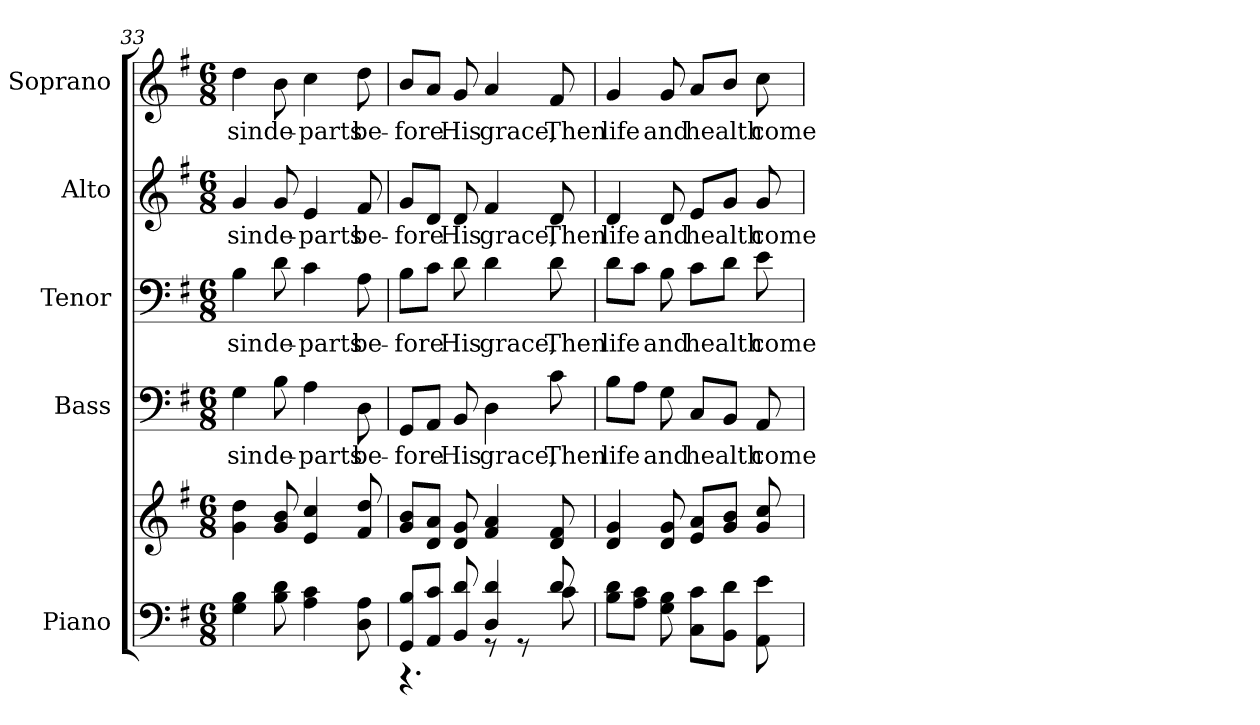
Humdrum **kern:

**kern	**kern	**kern	**text	**kern	**text	**kern	**text	**kern	**text
*part5	*part5	*part4	*part4	*part3	*part3	*part2	*part2	*part1	*part1
*staff6	*staff5	*staff4	*staff4	*staff3	*staff3	*staff2	*staff2	*staff1	*staff1
*I"Piano	*	*I"Bass	*	*I"Tenor	*	*I"Alto	*	*I"Soprano	*
*I'Pno.	*	*I'B.	*	*I'T.	*	*I'A.	*	*I'S.	*
*clefF4	*clefG2	*clefF4	*	*clefF4	*	*clefG2	*	*clefG2	*
*k[f#]	*k[f#]	*k[f#]	*	*k[f#]	*	*k[f#]	*	*k[f#]	*
*G:	*G:	*G:	*	*G:	*	*G:	*	*G:	*
*M6/8	*M6/8	*M6/8	*	*M6/8	*	*M6/8	*	*M6/8	*
=33	=33	=33	=33	=33	=33	=33	=33	=33	=33
!	!	!	!LO:LY:b:color=#000000	!	!	!	!	!	!
!	!	!	!	!	!LO:LY:b:color=#000000	!	!	!	!
!	!	!	!	!	!	!	!LO:LY:b:color=#000000	!	!
!	!	!	!	!	!	!	!	!	!LO:LY:b:color=#000000
4Gi\ 4Bi	4gi\ 4ddi	4Gi\	sin	4Bi\	sin	4gi/	sin	4ddi\	sin
!	!	!	!LO:LY:b:color=#000000	!	!	!	!	!	!
!	!	!	!	!	!LO:LY:b:color=#000000	!	!	!	!
!	!	!	!	!	!	!	!LO:LY:b:color=#000000	!	!
!	!	!	!	!	!	!	!	!	!LO:LY:b:color=#000000
8Bi\ 8di	8gi/ 8bi	8Bi\	de-	8di\	de-	8gi/	de-	8bi\	de-
!	!	!	!LO:LY:b:color=#000000	!	!	!	!	!	!
!	!	!	!	!	!LO:LY:b:color=#000000	!	!	!	!
!	!	!	!	!	!	!	!LO:LY:b:color=#000000	!	!
!	!	!	!	!	!	!	!	!	!LO:LY:b:color=#000000
4Ai\ 4ci	4ei/ 4cci	4Ai\	-parts	4ci\	-parts	4ei/	-parts	4cci\	-parts
!	!	!	!LO:LY:b:color=#000000	!	!	!	!	!	!
!	!	!	!	!	!LO:LY:b:color=#000000	!	!	!	!
!	!	!	!	!	!	!	!LO:LY:b:color=#000000	!	!
!	!	!	!	!	!	!	!	!	!LO:LY:b:color=#000000
8Di\ 8Ai	8f#i/ 8ddi	8Di\	be-	8Ai\	be-	8f#i/	be-	8ddi\	be-
=34	=34	=34	=34	=34	=34	=34	=34	=34	=34
*^	*	*	*	*	*	*	*	*	*
!	!	!	!	!LO:LY:b:color=#000000	!	!	!	!	!	!
!	!	!	!	!	!	!LO:LY:b:color=#000000	!	!	!	!
!	!	!	!	!	!	!	!	!LO:LY:b:color=#000000	!	!
!	!	!	!	!	!	!	!	!	!	!LO:LY:b:color=#000000
8GGi/ 8BiL	4.r	8gi/ 8biL	8GGi/L	-fore	8Bi\L	-fore	8gi/L	-fore	8bi/L	-fore
8AAi/ 8ciJ	.	8di/ 8aiJ	8AAi/J	.	8ci\J	.	8di/J	.	8ai/J	.
!	!	!	!	!LO:LY:b:color=#000000	!	!	!	!	!	!
!	!	!	!	!	!	!LO:LY:b:color=#000000	!	!	!	!
!	!	!	!	!	!	!	!	!LO:LY:b:color=#000000	!	!
!	!	!	!	!	!	!	!	!	!	!LO:LY:b:color=#000000
8BBi/ 8di	.	8di/ 8gi	8BBi/	His	8di\	His	8di/	His	8gi/	His
!	!	!	!	!LO:LY:b:color=#000000	!	!	!	!	!	!
!	!	!	!	!	!	!LO:LY:b:color=#000000	!	!	!	!
!	!	!	!	!	!	!	!	!LO:LY:b:color=#000000	!	!
!	!	!	!	!	!	!	!	!	!	!LO:LY:b:color=#000000
4Di/ 4di	8r	4f#i/ 4ai	4Di\	grace,	4di\	grace,	4f#i/	grace,	4ai/	grace,
.	8r	.	.	.	.	.	.	.	.	.
!	!	!	!	!LO:LY:b:color=#000000	!	!	!	!	!	!
!	!	!	!	!	!	!LO:LY:b:color=#000000	!	!	!	!
!	!	!	!	!	!	!	!	!LO:LY:b:color=#000000	!	!
!	!	!	!	!	!	!	!	!	!	!LO:LY:b:color=#000000
8di/	8ci\	8di/ 8f#i	8ci\	Then	8di\	Then	8di/	Then	8f#i/	Then
*v	*v	*	*	*	*	*	*	*	*	*
!!LO:PB:g=z
=35	=35	=35	=35	=35	=35	=35	=35	=35	=35
*^	*	*	*	*	*	*	*	*	*
!	!	!	!	!LO:LY:b:color=#000000	!	!	!	!	!	!
*v	*v	*	*	*	*	*	*	*	*	*
*^	*	*	*	*	*	*	*	*	*
!	!	!	!	!	!	!LO:LY:b:color=#000000	!	!	!	!
*v	*v	*	*	*	*	*	*	*	*	*
*^	*	*	*	*	*	*	*	*	*
!	!	!	!	!	!	!	!	!LO:LY:b:color=#000000	!	!
*v	*v	*	*	*	*	*	*	*	*	*
*^	*	*	*	*	*	*	*	*	*
!	!	!	!	!	!	!	!	!	!	!LO:LY:b:color=#000000
*v	*v	*	*	*	*	*	*	*	*	*
8Bi\ 8diL	4di/ 4gi	8Bi\L	life	8di\L	life	4di/	life	4gi/	life
8Ai\ 8ciJ	.	8Ai\J	.	8ci\J	.	.	.	.	.
!	!	!	!LO:LY:b:color=#000000	!	!	!	!	!	!
!	!	!	!	!	!LO:LY:b:color=#000000	!	!	!	!
!	!	!	!	!	!	!	!LO:LY:b:color=#000000	!	!
!	!	!	!	!	!	!	!	!	!LO:LY:b:color=#000000
8Gi\ 8Bi	8di/ 8gi	8Gi\	and	8Bi\	and	8di/	and	8gi/	and
!	!	!	!LO:LY:b:color=#000000	!	!	!	!	!	!
!	!	!	!	!	!LO:LY:b:color=#000000	!	!	!	!
!	!	!	!	!	!	!	!LO:LY:b:color=#000000	!	!
!	!	!	!	!	!	!	!	!	!LO:LY:b:color=#000000
8Ci\ 8ciL	8ei/ 8aiL	8Ci/L	health	8ci\L	health	8ei/L	health	8ai/L	health
8BBi\ 8diJ	8gi/ 8biJ	8BBi/J	.	8di\J	.	8gi/J	.	8bi/J	.
!	!	!	!LO:LY:b:color=#000000	!	!	!	!	!	!
!	!	!	!	!	!LO:LY:b:color=#000000	!	!	!	!
!	!	!	!	!	!	!	!LO:LY:b:color=#000000	!	!
!	!	!	!	!	!	!	!	!	!LO:LY:b:color=#000000
8AAi\ 8ei	8gi/ 8cci	8AAi/	come	8ei\	come	8gi/	come	8cci\	come
=	=	=	=	=	=	=	=	=	=
*-	*-	*-	*-	*-	*-	*-	*-	*-	*-
